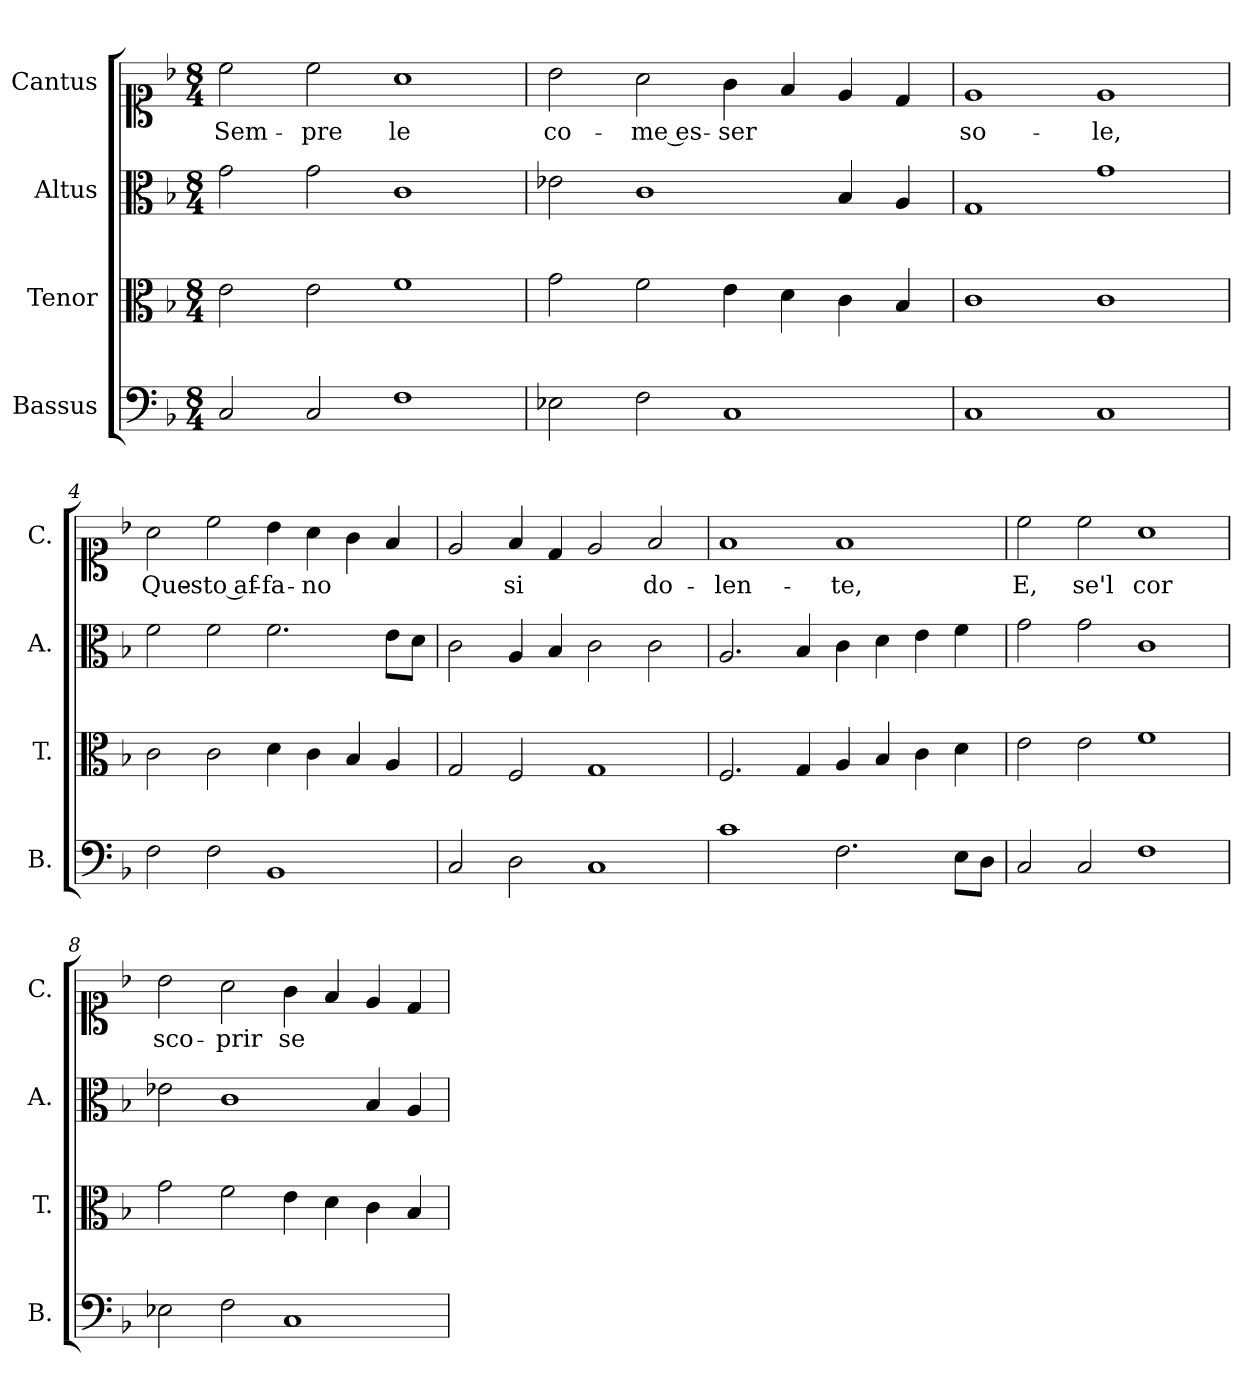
**kern	**kern	**kern	**kern	**text
*part4	*part3	*part2	*part1	*part1
*staff4	*staff3	*staff2	*staff1	*staff1
*I"Bassus	*I"Tenor	*I"Altus	*I"Cantus	*
*I'B.	*I'T.	*I'A.	*I'C.	*
*clefF4	*clefC3	*clefC3	*clefC1	*
*k[b-]	*k[b-]	*k[b-]	*k[b-]	*
*M8/4	*M8/4	*M8/4	*M8/4	*
=1	=1	=1	=1	=1
!	!	!	!	!LO:LY:b
2C/	2e\	2g\	2cc\	Sem-
!	!	!	!	!LO:LY:b
2C/	2e\	2g\	2cc\	-pre
!	!	!	!	!LO:LY:b
1F	1f	1c	1a	le
=2	=2	=2	=2	=2
!	!	!	!	!LO:LY:b
2E-X\	2g\	2e-X\	2b-\	co-
!	!	!	!	!LO:LY:b
2F\	2f\	1c	2a\	-me es-
!	!	!	!	!LO:LY:b
1C	4e\	.	4g\	-ser
.	4d\	.	4f/	.
.	4c\	4B-/	4e/	.
.	4B-/	4A/	4d/	.
=3	=3	=3	=3	=3
!	!	!	!	!LO:LY:b
1C	1c	1G	1e	so-
!	!	!	!	!LO:LY:b
1C	1c	1g	1e	-le,
=4	=4	=4	=4	=4
!	!	!	!	!LO:LY:b
2F\	2c\	2f\	2a\	Que-
!	!	!	!	!LO:LY:b
2F\	2c\	2f\	2cc\	-sto af-
!	!	!	!	!LO:LY:b
1BB-	4d\	2.f\	4b-\	-fa-
!	!	!	!	!LO:LY:b
.	4c\	.	4a\	-no
.	4B-/	.	4g\	.
.	4A/	8e\L	4f/	.
.	.	8d\J	.	.
=5	=5	=5	=5	=5
2C/	2G/	2c\	2e/	.
!	!	!	!	!LO:LY:b
2D\	2F/	4A/	4f/	si
.	.	4B-/	4d/	.
1C	1G	2c\	2e/	.
!	!	!	!	!LO:LY:b
.	.	2c\	2f/	do-
!!LO:LB:g=z
=6	=6	=6	=6	=6
!	!	!	!	!LO:LY:b
1c	2.F/	2.A/	1f	-len-
.	4G/	4B-/	.	.
!	!	!	!	!LO:LY:b
2.F\	4A/	4c\	1f	-te,
.	4B-/	4d\	.	.
.	4c\	4e\	.	.
8E\L	4d\	4f\	.	.
8D\J	.	.	.	.
=7	=7	=7	=7	=7
!	!	!	!	!LO:LY:b
2C/	2e\	2g\	2cc\	E,
!	!	!	!	!LO:LY:b
2C/	2e\	2g\	2cc\	se'l
!	!	!	!	!LO:LY:b
1F	1f	1c	1a	cor
=8	=8	=8	=8	=8
!	!	!	!	!LO:LY:b
2E-X\	2g\	2e-X\	2b-\	sco-
!	!	!	!	!LO:LY:b
2F\	2f\	1c	2a\	-prir
!	!	!	!	!LO:LY:b
1C	4e\	.	4g\	se
.	4d\	.	4f/	.
.	4c\	4B-/	4e/	.
.	4B-/	4A/	4d/	.
=	=	=	=	=
*-	*-	*-	*-	*-
